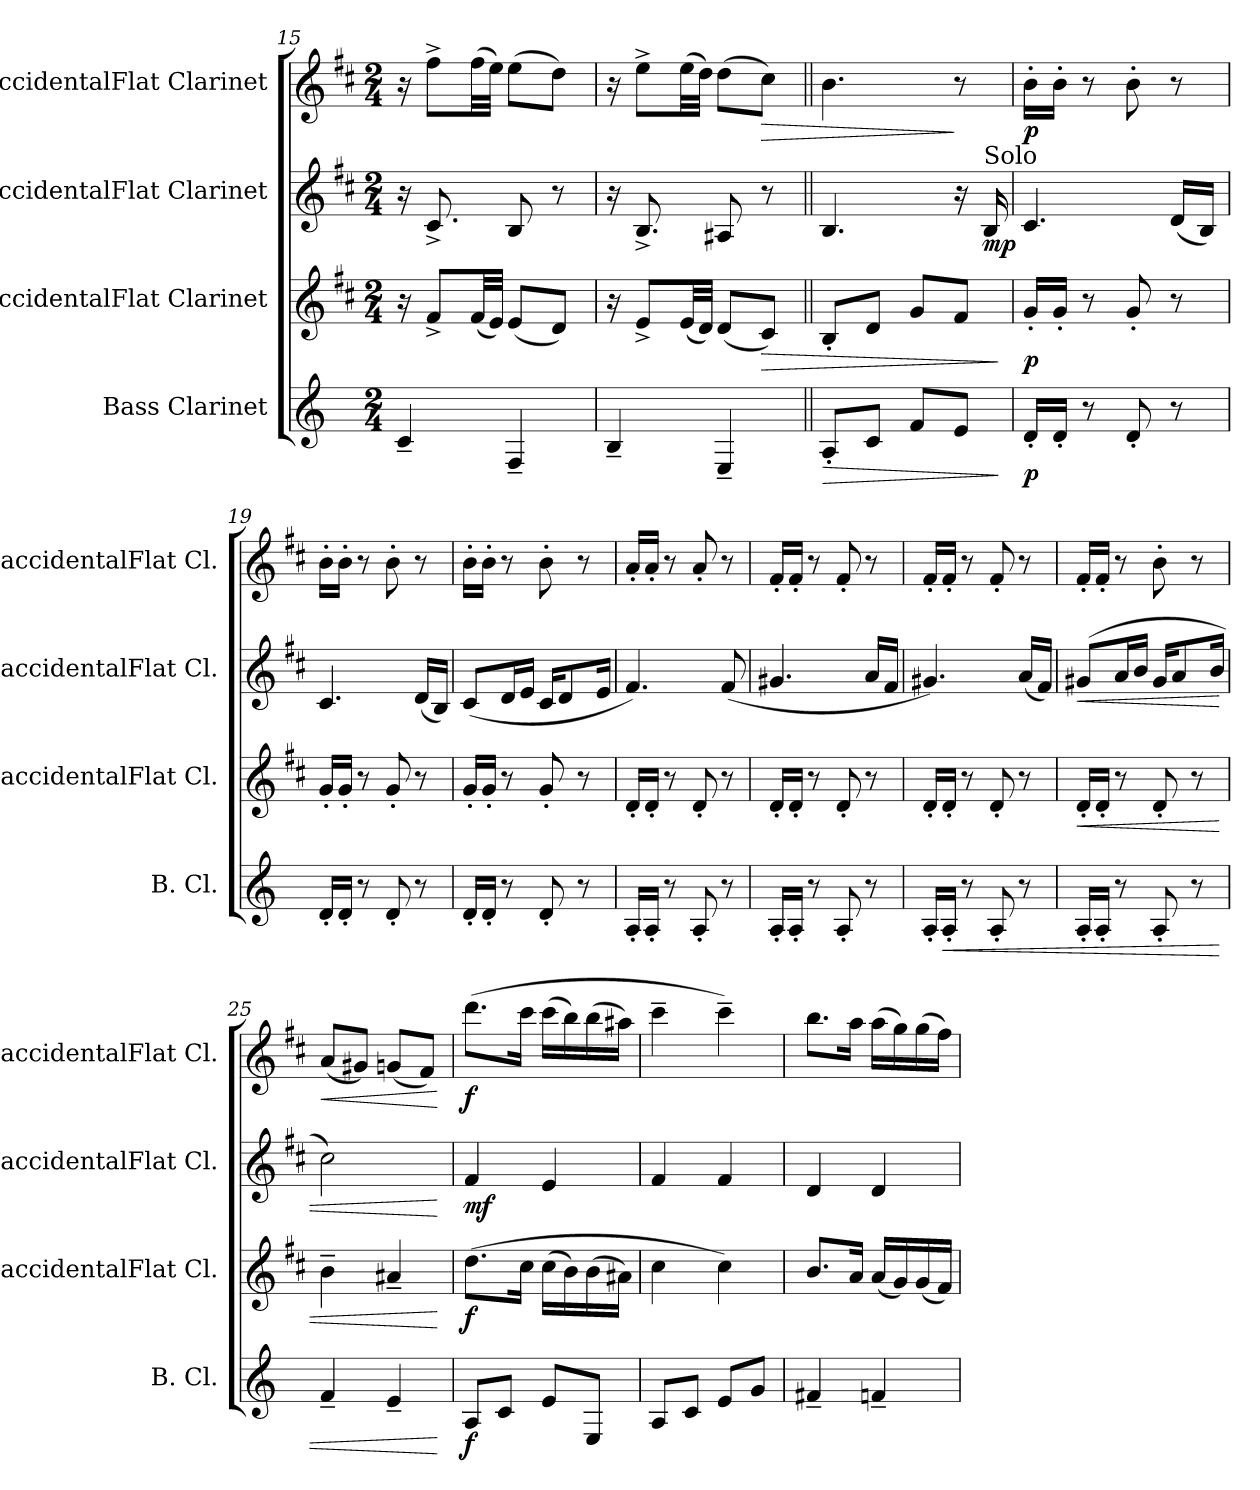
**kern	**dynam	**kern	**dynam	**kern	**dynam	**kern	**dynam
*part4	*part4	*part3	*part3	*part2	*part2	*part1	*part1
*staff4	*staff4	*staff3	*staff3	*staff2	*staff2	*staff1	*staff1
*I"Bass Clarinet	*	*I"BaccidentalFlat Clarinet	*	*I"BaccidentalFlat Clarinet	*	*I"BaccidentalFlat Clarinet	*
*I'B. Cl.	*	*I'BaccidentalFlat Cl.	*	*I'BaccidentalFlat Cl.	*	*I'BaccidentalFlat Cl.	*
!!LO:LB:g=z
*clefG2	*	*clefG2	*	*clefG2	*	*clefG2	*
*ITrd8c14	*	*ITrd1c2	*	*ITrd1c2	*	*ITrd1c2	*
*k[]	*	*k[]	*	*k[]	*	*k[]	*
*M2/4	*	*M2/4	*	*M2/4	*	*M2/4	*
=15	=15	=15	=15	=15	=15	=15	=15
4C~/	.	16r	.	16r	.	16r	.
.	.	8e^/L	.	8.B^/	.	8ee^\L	.
.	.	(32e/LL	.	.	.	(32ee\LL	.
.	.	32d/JJJ)	.	.	.	32dd\JJJ)	.
4FF~/	.	(8d/L	.	8A/	.	(8dd\L	.
.	.	8c/J)	.	8r	.	8cc\J)	.
=16	=16	=16	=16	=16	=16	=16	=16
4BB~/	.	16r	.	16r	.	16r	.
.	.	8d^/L	.	8.A^/	.	8dd^\L	.
.	.	(32d/LL	.	.	.	(32dd\LL	.
.	.	32c/JJJ)	.	.	.	32cc\JJJ)	.
4EE~/	.	(8c/L	.	8G#X/	.	(8cc\L	.
!	!	!	!LO:HP:b	!	!	!	!LO:HP:b
.	.	8B/J)	>	8r	.	8b\J)	>
=17||	=17||	=17||	=17||	=17||	=17||	=17||	=17||
!	!LO:HP:b	!	!	!	!	!	!
8AA'/L	>	8A'/L	.	4.A/	.	4.a\	.
8C/J	.	8c/J	.	.	.	.	.
8F/L	.	8f/L	.	.	.	.	.
8E/J	.	8e/J	.	16r	.	8r	]
!	!	!	!	!LO:TX:a:t=Solo	!	!	!
!	!	!	!	!	!LO:DY:b	!	!
.	.	.	.	16A/	mp	.	.
.	]	.	]	.	.	.	.
=18	=18	=18	=18	=18	=18	=18	=18
!	!LO:DY:b	!	!LO:DY:b	!	!	!	!LO:DY:b
16D'/LL	p	16f'/LL	p	4.B/	.	16a'\LL	p
16D'/JJ	.	16f'/JJ	.	.	.	16a'\JJ	.
8r	.	8r	.	.	.	8r	.
8D'/	.	8f'/	.	.	.	8a'\	.
8r	.	8r	.	(16c/LL	.	8r	.
.	.	.	.	16A/JJ)	.	.	.
=19	=19	=19	=19	=19	=19	=19	=19
16D'/LL	.	16f'/LL	.	4.B/	.	16a'\LL	.
16D'/JJ	.	16f'/JJ	.	.	.	16a'\JJ	.
8r	.	8r	.	.	.	8r	.
8D'/	.	8f'/	.	.	.	8a'\	.
8r	.	8r	.	(16c/LL	.	8r	.
.	.	.	.	16A/JJ)	.	.	.
=20	=20	=20	=20	=20	=20	=20	=20
16D'/LL	.	16f'/LL	.	(8B/L	.	16a'\LL	.
16D'/JJ	.	16f'/JJ	.	.	.	16a'\JJ	.
8r	.	8r	.	16c/L	.	8r	.
.	.	.	.	16d/JJ	.	.	.
8D'/	.	8f'/	.	16B/KL	.	8a'\	.
.	.	.	.	8c/	.	.	.
8r	.	8r	.	.	.	8r	.
.	.	.	.	16d/Jk	.	.	.
!!LO:LB:g=z
=21	=21	=21	=21	=21	=21	=21	=21
16AA'/LL	.	16c'/LL	.	4.e/)	.	16g'/LL	.
16AA'/JJ	.	16c'/JJ	.	.	.	16g'/JJ	.
8r	.	8r	.	.	.	8r	.
8AA'/	.	8c'/	.	.	.	8g'/	.
8r	.	8r	.	(8e/	.	8r	.
=22	=22	=22	=22	=22	=22	=22	=22
16AA'/LL	.	16c'/LL	.	4.f#X/	.	16e'/LL	.
16AA'/JJ	.	16c'/JJ	.	.	.	16e'/JJ	.
8r	.	8r	.	.	.	8r	.
8AA'/	.	8c'/	.	.	.	8e'/	.
8r	.	8r	.	16g/LL	.	8r	.
.	.	.	.	16e/JJ	.	.	.
=23	=23	=23	=23	=23	=23	=23	=23
16AA'/LL	.	16c'/LL	.	4.f#X/)	.	16e'/LL	.
!	!LO:HP:b	!	!	!	!	!	!
16AA'/JJ	<	16c'/JJ	.	.	.	16e'/JJ	.
8r	.	8r	.	.	.	8r	.
8AA'/	.	8c'/	.	.	.	8e'/	.
8r	.	8r	.	(16g/LL	.	8r	.
.	.	.	.	16e/JJ)	.	.	.
=24	=24	=24	=24	=24	=24	=24	=24
!	!	!	!LO:HP:b	!	!LO:HP:b	!	!
16AA'/LL	.	16c'/LL	<	(8f#X/L	<	16e'/LL	.
16AA'/JJ	.	16c'/JJ	.	.	.	16e'/JJ	.
8r	.	8r	.	16g/L	.	8r	.
.	.	.	.	16a/JJ	.	.	.
8AA'/	.	8c'/	.	16f#/KL	.	8a'\	.
.	.	.	.	8g/	.	.	.
8r	.	8r	.	.	.	8r	.
.	.	.	.	16a/Jk	.	.	.
=25	=25	=25	=25	=25	=25	=25	=25
!	!	!	!	!	!	!	!LO:HP:b
4F~/	.	4a~\	.	2b\)	.	(8g/L	<
.	.	.	.	.	.	8f#X/J)	.
4E~/	.	4g#X~/	.	.	.	(8fn/L	.
.	.	.	.	.	.	8e/J)	.
.	[	.	[	.	[	.	[
!!LO:PB:g=z
=26	=26	=26	=26	=26	=26	=26	=26
!	!LO:DY:b	!	!LO:DY:b	!	!LO:DY:b	!	!LO:DY:b
8AA/L	f	(8.cc\L	f	4e/	mf	(8.ccc\L	f
8C/J	.	.	.	.	.	.	.
.	.	16b\Jk	.	.	.	16bb\Jk	.
8E/L	.	(16b\LL	.	4d/	.	(16bb\LL	.
.	.	16a\)	.	.	.	16aa\)	.
8EE/J	.	(16a\	.	.	.	(16aa\	.
.	.	16g#X\JJ)	.	.	.	16gg#X\JJ)	.
=27	=27	=27	=27	=27	=27	=27	=27
8AA/L	.	4b\	.	4e/	.	4bb~\	.
8C/J	.	.	.	.	.	.	.
8E/L	.	4b\)	.	4e/	.	4bb~\)	.
8G/J	.	.	.	.	.	.	.
=28	=28	=28	=28	=28	=28	=28	=28
4F#X~/	.	8.a/L	.	4c/	.	8.aa\L	.
.	.	16g/Jk	.	.	.	16gg\Jk	.
4Fn~/	.	(16g/LL	.	4c/	.	(16gg\LL	.
.	.	16f/)	.	.	.	16ff\)	.
.	.	(16f/	.	.	.	(16ff\	.
.	.	16e/JJ)	.	.	.	16ee\JJ)	.
=	=	=	=	=	=	=	=
*-	*-	*-	*-	*-	*-	*-	*-
